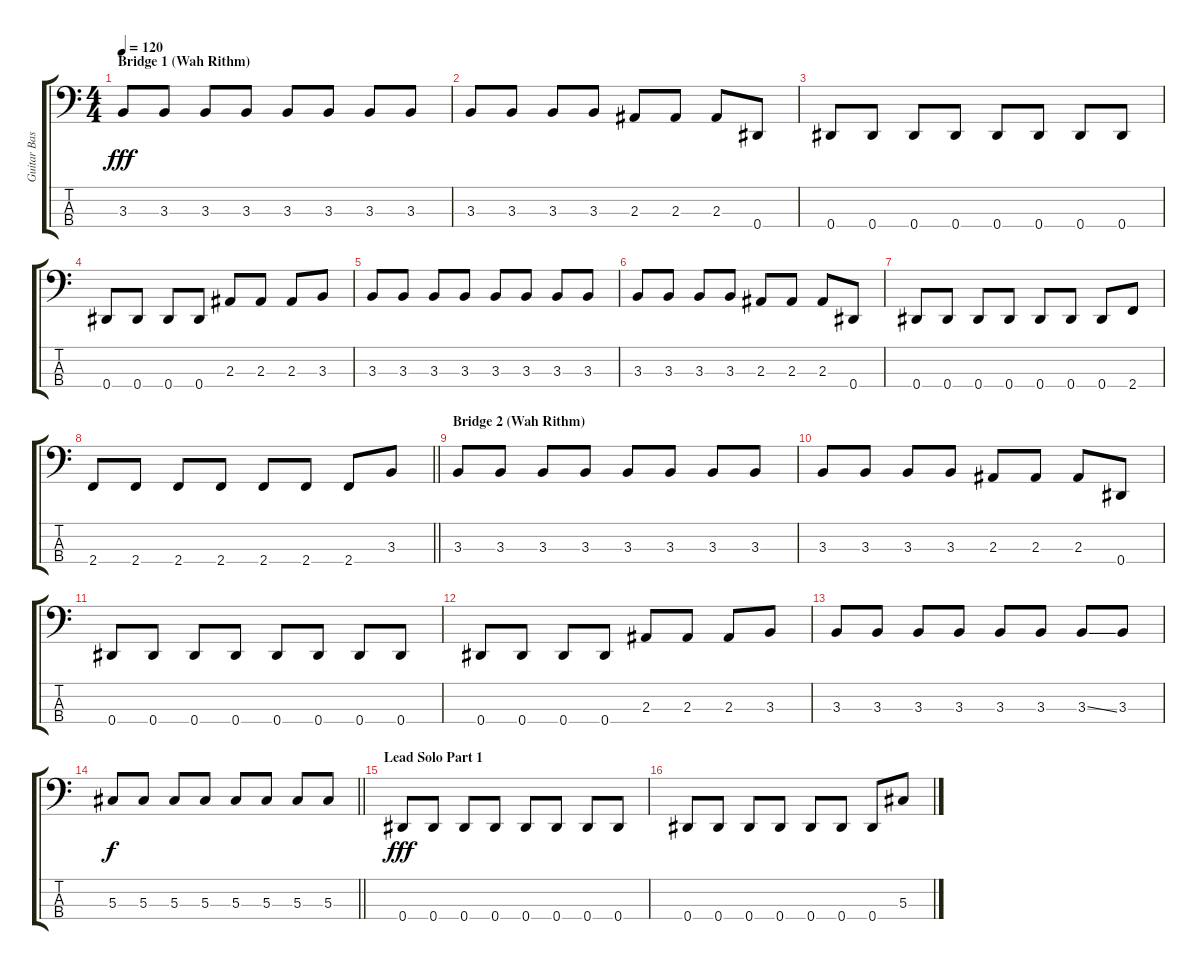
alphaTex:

\track ("Guitar Bass" "Guitar Bas") {instrument electricbassfinger}
\staff {score tabs}
\tuning (Gb2 Db2 Ab1 Eb1) {hide}
\ts (4 4)
\section ("" "Bridge 1 (Wah Rithm)")
\tempo 120
\clef f4
\ks c
3.3.8{dy fff} 3.3.8 3.3.8 3.3.8 3.3.8 3.3.8 3.3.8 3.3.8 |
3.3.8 3.3.8 3.3.8 3.3.8 2.3.8 2.3.8 2.3.8 0.4.8 |
0.4.8 0.4.8 0.4.8 0.4.8 0.4.8 0.4.8 0.4.8 0.4.8 |
0.4.8 0.4.8 0.4.8 0.4.8 2.3.8 2.3.8 2.3.8 3.3.8 |
3.3.8 3.3.8 3.3.8 3.3.8 3.3.8 3.3.8 3.3.8 3.3.8 |
3.3.8 3.3.8 3.3.8 3.3.8 2.3.8 2.3.8 2.3.8 0.4.8 |
0.4.8 0.4.8 0.4.8 0.4.8 0.4.8 0.4.8 0.4.8 2.4.8 |
\barLineRight lightlight
2.4.8 2.4.8 2.4.8 2.4.8 2.4.8 2.4.8 2.4.8 3.3.8 |
\section ("" "Bridge 2 (Wah Rithm)")
3.3.8 3.3.8 3.3.8 3.3.8 3.3.8 3.3.8 3.3.8 3.3.8 |
3.3.8 3.3.8 3.3.8 3.3.8 2.3.8 2.3.8 2.3.8 0.4.8 |
0.4.8 0.4.8 0.4.8 0.4.8 0.4.8 0.4.8 0.4.8 0.4.8 |
0.4.8 0.4.8 0.4.8 0.4.8 2.3.8 2.3.8 2.3.8 3.3.8 |
3.3.8 3.3.8 3.3.8 3.3.8 3.3.8 3.3.8 3.3{ss}.8 3.3.8 |
\barLineRight lightlight
5.3.8{dy f} 5.3.8 5.3.8 5.3.8 5.3.8 5.3.8 5.3.8 5.3.8 |
\section ("" "Lead Solo Part 1")
0.4.8{dy fff} 0.4.8 0.4.8 0.4.8 0.4.8 0.4.8 0.4.8 0.4.8 |
0.4.8 0.4.8 0.4.8 0.4.8 0.4.8 0.4.8 0.4.8 5.3.8
